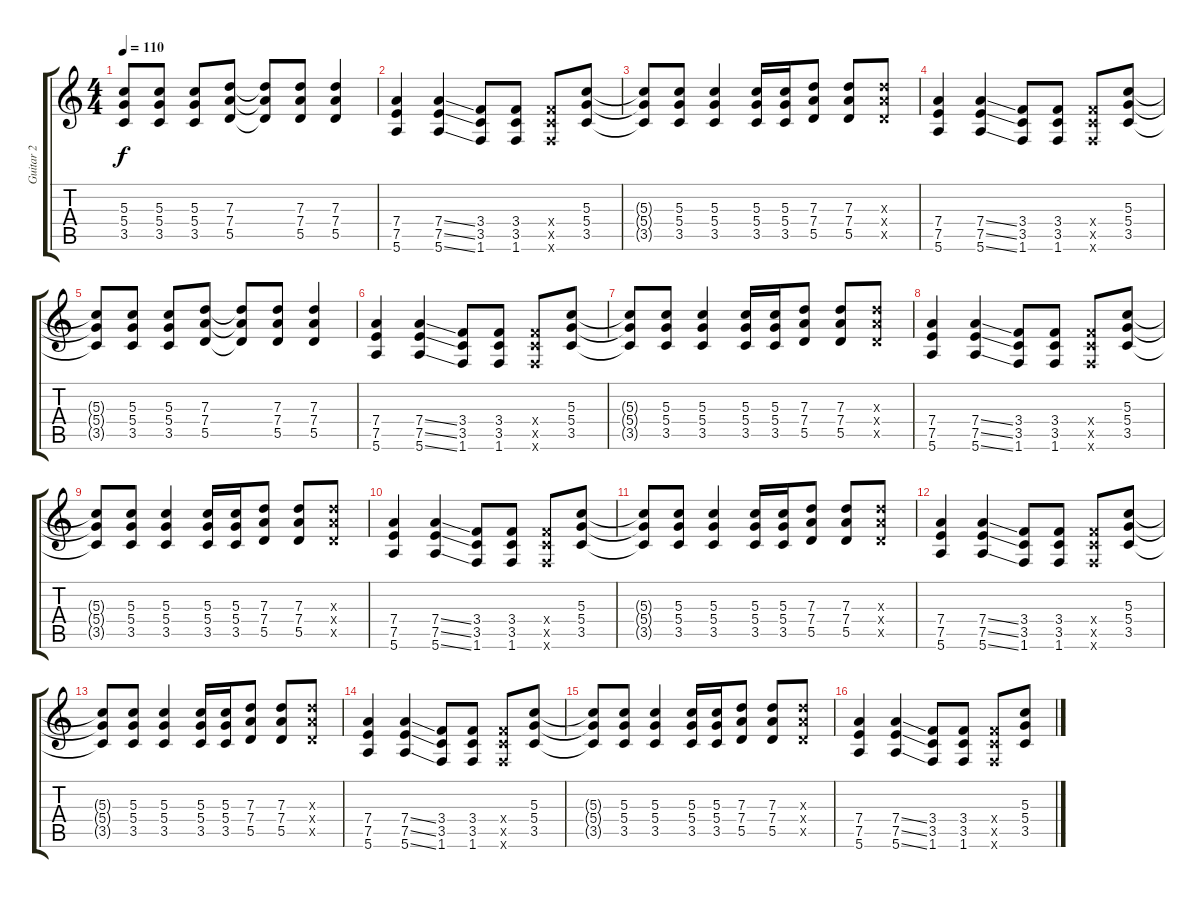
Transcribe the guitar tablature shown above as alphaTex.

\track ("Guitar 2" "Guitar 2") {instrument distortionguitar}
\staff {score tabs}
\tuning (E4 B3 G3 D3 A2 E2) {hide}
\ts (4 4)
\tempo 110
\clef g2
\ks c
(5.3{t} 5.4{t} 3.5{t}).8{dy f} (5.3 5.4 3.5).8 (5.3 5.4 3.5).8 (7.3 7.4 5.5).8 (7.3{t} 7.4{t} 5.5{t}).8 (7.3 7.4 5.5).8 (7.3 7.4 5.5).4 |
(7.4 7.5 5.6).4 (7.4{ss} 7.5{ss} 5.6{ss}).4 (3.4 3.5 1.6).8 (3.4 3.5 1.6).8 (3.4{x} 3.5{x} 1.6{x}).8 (5.3 5.4 3.5).8 |
(5.3{t} 5.4{t} 3.5{t}).8 (5.3 5.4 3.5).8 (5.3 5.4 3.5).4 (5.3 5.4 3.5).16 (5.3 5.4 3.5).16 (7.3 7.4 5.5).8 (7.3 7.4 5.5).8 (7.3{x} 7.4{x} 5.5{x}).8 |
(7.4 7.5 5.6).4 (7.4{ss} 7.5{ss} 5.6{ss}).4 (3.4 3.5 1.6).8 (3.4 3.5 1.6).8 (3.4{x} 3.5{x} 1.6{x}).8 (5.3 5.4 3.5).8 |
(5.3{t} 5.4{t} 3.5{t}).8 (5.3 5.4 3.5).8 (5.3 5.4 3.5).8 (7.3 7.4 5.5).8 (7.3{t} 7.4{t} 5.5{t}).8 (7.3 7.4 5.5).8 (7.3 7.4 5.5).4 |
(7.4 7.5 5.6).4 (7.4{ss} 7.5{ss} 5.6{ss}).4 (3.4 3.5 1.6).8 (3.4 3.5 1.6).8 (3.4{x} 3.5{x} 1.6{x}).8 (5.3 5.4 3.5).8 |
(5.3{t} 5.4{t} 3.5{t}).8 (5.3 5.4 3.5).8 (5.3 5.4 3.5).4 (5.3 5.4 3.5).16 (5.3 5.4 3.5).16 (7.3 7.4 5.5).8 (7.3 7.4 5.5).8 (7.3{x} 7.4{x} 5.5{x}).8 |
(7.4 7.5 5.6).4 (7.4{ss} 7.5{ss} 5.6{ss}).4 (3.4 3.5 1.6).8 (3.4 3.5 1.6).8 (3.4{x} 3.5{x} 1.6{x}).8 (5.3 5.4 3.5).8 |
(5.3{t} 5.4{t} 3.5{t}).8 (5.3 5.4 3.5).8 (5.3 5.4 3.5).4 (5.3 5.4 3.5).16 (5.3 5.4 3.5).16 (7.3 7.4 5.5).8 (7.3 7.4 5.5).8 (7.3{x} 7.4{x} 5.5{x}).8 |
(7.4 7.5 5.6).4 (7.4{ss} 7.5{ss} 5.6{ss}).4 (3.4 3.5 1.6).8 (3.4 3.5 1.6).8 (3.4{x} 3.5{x} 1.6{x}).8 (5.3 5.4 3.5).8 |
(5.3{t} 5.4{t} 3.5{t}).8 (5.3 5.4 3.5).8 (5.3 5.4 3.5).4 (5.3 5.4 3.5).16 (5.3 5.4 3.5).16 (7.3 7.4 5.5).8 (7.3 7.4 5.5).8 (7.3{x} 7.4{x} 5.5{x}).8 |
(7.4 7.5 5.6).4 (7.4{ss} 7.5{ss} 5.6{ss}).4 (3.4 3.5 1.6).8 (3.4 3.5 1.6).8 (3.4{x} 3.5{x} 1.6{x}).8 (5.3 5.4 3.5).8 |
(5.3{t} 5.4{t} 3.5{t}).8 (5.3 5.4 3.5).8 (5.3 5.4 3.5).4 (5.3 5.4 3.5).16 (5.3 5.4 3.5).16 (7.3 7.4 5.5).8 (7.3 7.4 5.5).8 (7.3{x} 7.4{x} 5.5{x}).8 |
(7.4 7.5 5.6).4 (7.4{ss} 7.5{ss} 5.6{ss}).4 (3.4 3.5 1.6).8 (3.4 3.5 1.6).8 (3.4{x} 3.5{x} 1.6{x}).8 (5.3 5.4 3.5).8 |
(5.3{t} 5.4{t} 3.5{t}).8 (5.3 5.4 3.5).8 (5.3 5.4 3.5).4 (5.3 5.4 3.5).16 (5.3 5.4 3.5).16 (7.3 7.4 5.5).8 (7.3 7.4 5.5).8 (7.3{x} 7.4{x} 5.5{x}).8 |
(7.4 7.5 5.6).4 (7.4{ss} 7.5{ss} 5.6{ss}).4 (3.4 3.5 1.6).8 (3.4 3.5 1.6).8 (3.4{x} 3.5{x} 1.6{x}).8 (5.3 5.4 3.5).8
